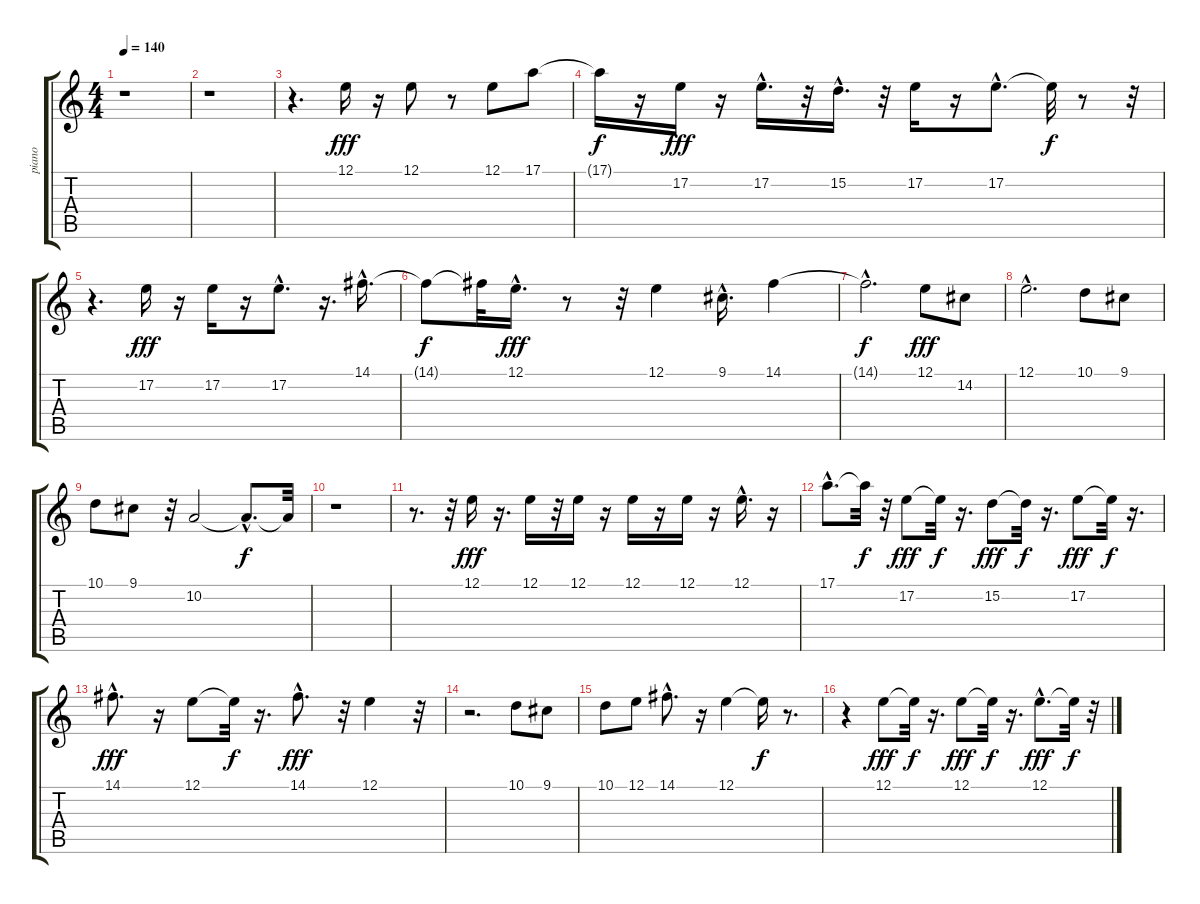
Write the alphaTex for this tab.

\track ("piano" "piano") {instrument acousticgrandpiano}
\staff {score tabs}
\tuning (E4 B3 G3 D3 A2 E2) {hide}
\ts (4 4)
\tempo 140
\clef g2
\ks c
r.1{dy f} |
r.1 |
r.4{d} 12.1.16{dy fff} r.16 12.1.8 r.8 12.1.8 17.1.8 |
17.1{t}.16{dy f} r.16 17.2.16{dy fff} r.16 17.2{hac}.16{d} r.32 15.2{hac}.16{d} r.32 17.2.16 r.16 17.2{hac}.8{d} 17.2{t}.32{dy f} r.8 r.32 |
r.4{d} 17.2.16{dy fff} r.16 17.2.16 r.16 17.2{hac}.8{d} r.16{d} 14.1{hac}.16{d} |
14.1{t}.8{dy f} 14.1{t}.32 12.1{hac}.16{d dy fff} r.8 r.32 12.1.4 9.1{hac}.16{d} 14.1.4 |
14.1{hac t}.2{d dy f} 12.1.8{dy fff} 14.2.8 |
12.1{hac}.2{d} 10.1.8 9.1.8 |
10.1.8 9.1.8 r.32 10.2.2 10.2{hac t}.8{d dy f} 10.2{t}.32 |
r.1 |
r.8{d} r.32 12.1.16{dy fff} r.16{d} 12.1.16 r.32 12.1.16 r.16 12.1.16 r.16 12.1.16 r.16 12.1{hac}.16{d} r.16 |
17.1{hac}.8{d} 17.1{t}.32{dy f} r.32 17.2.8{dy fff} 17.2{t}.32{dy f} r.16{d} 15.2.8{dy fff} 15.2{t}.32{dy f} r.16{d} 17.2.8{dy fff} 17.2{t}.32{dy f} r.16{d} |
14.1{hac}.8{d dy fff} r.16 12.1.8 12.1{t}.32{dy f} r.16{d} 14.1{hac}.8{d dy fff} r.32 12.1.4 r.32 |
r.2{d} 10.1.8 9.1.8 |
10.1.8 12.1.8 14.1{hac}.8{d} r.16 12.1.4 12.1{t}.16{dy f} r.8{d} |
r.4 12.1.8{dy fff} 12.1{t}.32{dy f} r.16{d} 12.1.8{dy fff} 12.1{t}.32{dy f} r.16{d} 12.1{hac}.8{d dy fff} 12.1{t}.32{dy f} r.32
